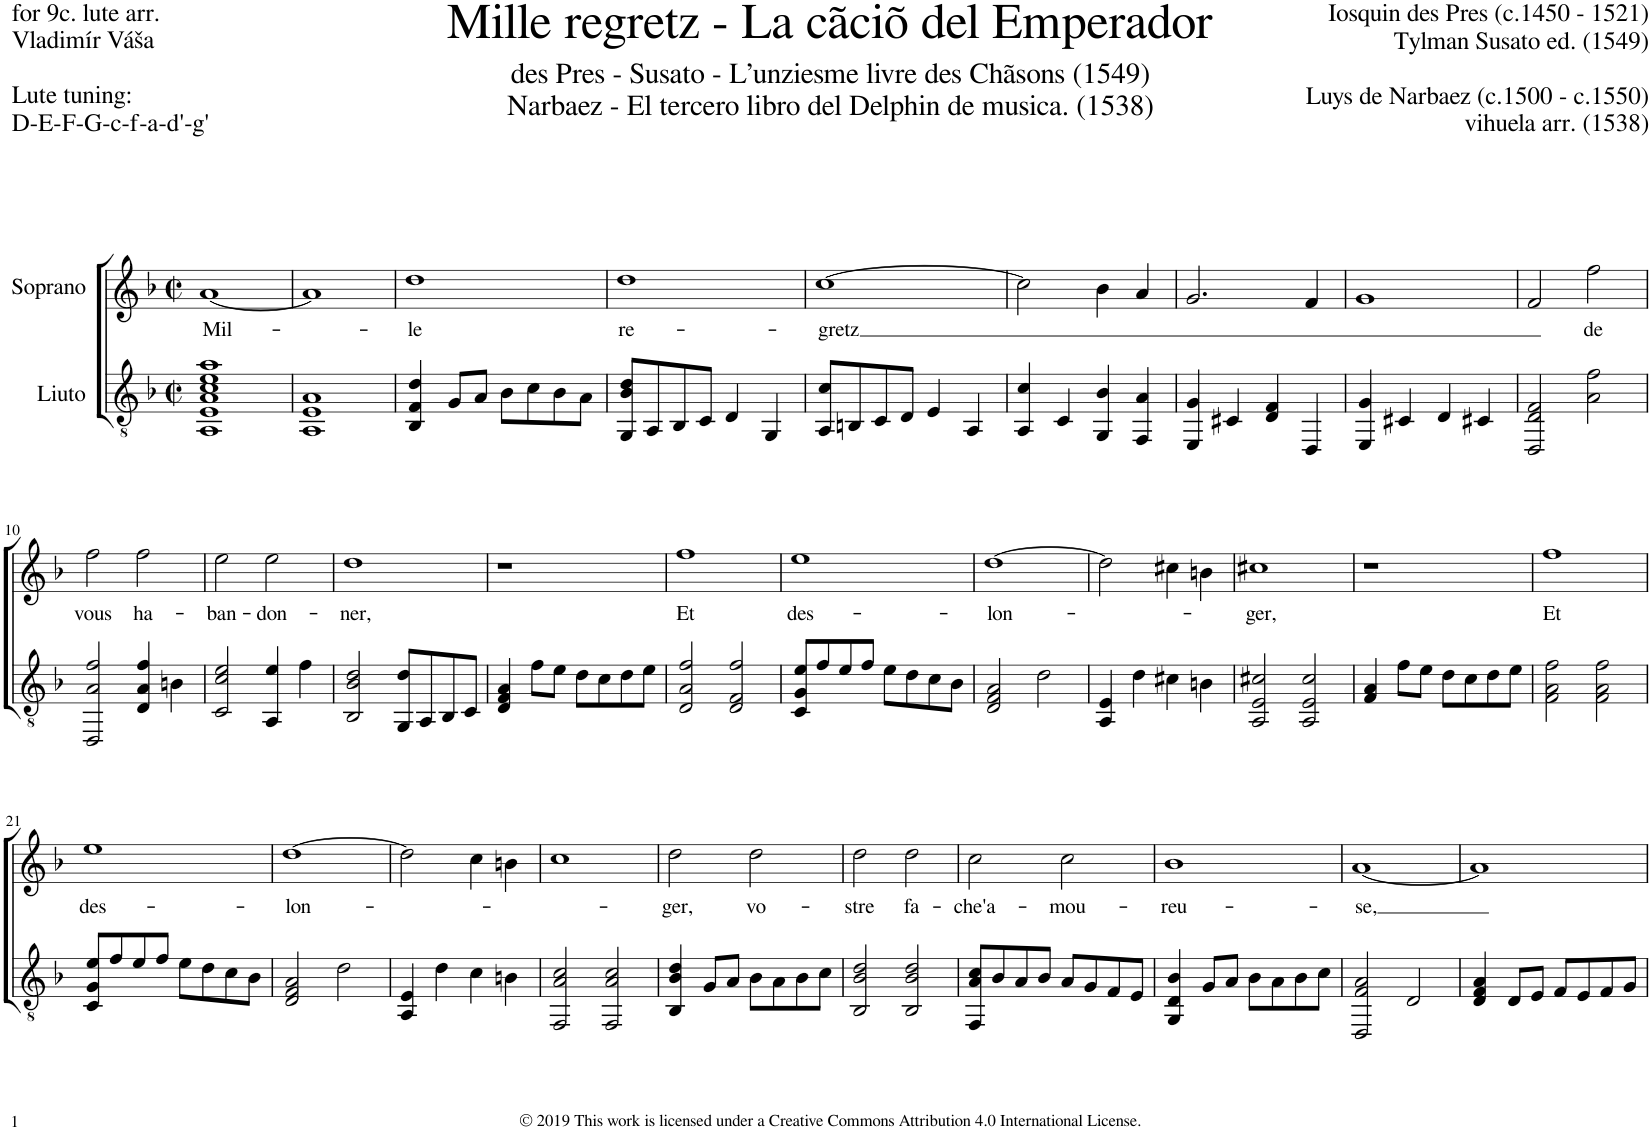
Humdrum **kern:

**kern	**kern	**text
*part2	*part1	*part1
*staff2	*staff1	*staff1
*I"Liuto	*I"Soprano	*
*clefGv2	*clefG2	*
*k[b-]	*k[b-]	*
*M2/2	*M2/2	*
*met(c|)	*met(c|)	*
=1	=1	=1
!	!	!LO:LY:b
1AA 1E 1A 1c 1e 1a	[1a	Mil-
=2	=2	=2
1AA 1E 1A	1a]	.
=3	=3	=3
!	!	!LO:LY:b
4BB-/ 4F/ 4d/	1dd	-le
8G/L	.	.
8A/J	.	.
8B-\L	.	.
8c\	.	.
8B-\	.	.
8A\J	.	.
=4	=4	=4
!	!	!LO:LY:b
8GG/ 8B-/ 8d/L	1dd	re-
8AA/	.	.
8BB-/	.	.
8C/J	.	.
4D/	.	.
4GG/	.	.
=5	=5	=5
!	!	!LO:LY:b
8AA/ 8c/L	[1cc	-gretz
8BBn/	.	.
8C/	.	.
8D/J	.	.
4E/	.	.
4AA/	.	.
=6	=6	=6
4AA/ 4c/	2cc\]	.
4C/	.	.
4GG/ 4B-/	4b-\	.
4FF/ 4A/	4a/	.
=7	=7	=7
4EE/ 4G/	2.g/	.
4C#X/	.	.
4D/ 4F/	.	.
4DD/	4f/	.
=8	=8	=8
4EE/ 4G/	1g	.
4C#X/	.	.
4D/	.	.
4C#X/	.	.
=9	=9	=9
2DD/ 2D/ 2F/	2f/	.
!	!	!LO:LY:b
2A\ 2f\	2ff\	de
!!LO:LB:g=z
=10	=10	=10
!	!	!LO:LY:b
2DD/ 2A/ 2f/	2ff\	vous
!	!	!LO:LY:b
4D/ 4A/ 4f/	2ff\	ha-
4Bn\	.	.
=11	=11	=11
!	!	!LO:LY:b
2C/ 2c/ 2e/	2ee\	-ban-
!	!	!LO:LY:b
4AA/ 4e/	2ee\	-don-
4f\	.	.
=12	=12	=12
!	!	!LO:LY:b
2BB-/ 2B-/ 2d/	1dd	-ner,
8GG/ 8d/L	.	.
8AA/	.	.
8BB-/	.	.
8C/J	.	.
=13	=13	=13
4D/ 4F/ 4A/	1r	.
8f\L	.	.
8e\J	.	.
8d\L	.	.
8c\	.	.
8d\	.	.
8e\J	.	.
=14	=14	=14
!	!	!LO:LY:b
2D/ 2A/ 2f/	1ff	Et
2D/ 2F/ 2f/	.	.
=15	=15	=15
!	!	!LO:LY:b
8C/ 8G/ 8e/L	1ee	des-
8f/	.	.
8e/	.	.
8f/J	.	.
8e\L	.	.
8d\	.	.
8c\	.	.
8B-\J	.	.
=16	=16	=16
!	!	!LO:LY:b
2D/ 2F/ 2A/	[1dd	-lon-
2d\	.	.
=17	=17	=17
4AA/ 4E/	2dd\]	.
4d\	.	.
4c#X\	4cc#X\	.
4Bn\	4bn\	.
=18	=18	=18
!	!	!LO:LY:b
2AA/ 2E/ 2c#X/	1cc#X	-ger,
2AA/ 2E/ 2c#/	.	.
=19	=19	=19
4F/ 4A/	1r	.
8f\L	.	.
8e\J	.	.
8d\L	.	.
8c\	.	.
8d\	.	.
8e\J	.	.
=20	=20	=20
!	!	!LO:LY:b
2F\ 2A\ 2f\	1ff	Et
2F\ 2A\ 2f\	.	.
!!LO:LB:g=z
=21	=21	=21
!	!	!LO:LY:b
8C/ 8G/ 8e/L	1ee	des-
8f/	.	.
8e/	.	.
8f/J	.	.
8e\L	.	.
8d\	.	.
8c\	.	.
8B-\J	.	.
=22	=22	=22
!	!	!LO:LY:b
2D/ 2F/ 2A/	[1dd	-lon-
2d\	.	.
=23	=23	=23
4AA/ 4E/	2dd\]	.
4d\	.	.
4c\	4cc\	.
4Bn\	4bn\	.
=24	=24	=24
2FF/ 2A/ 2c/	1cc	.
2FF/ 2A/ 2c/	.	.
=25	=25	=25
!	!	!LO:LY:b
4BB-/ 4B-/ 4d/	2dd\	-ger,
8G/L	.	.
8A/J	.	.
!	!	!LO:LY:b
8B-\L	2dd\	vo-
8A\	.	.
8B-\	.	.
8c\J	.	.
=26	=26	=26
!	!	!LO:LY:b
2BB-/ 2B-/ 2d/	2dd\	-stre
!	!	!LO:LY:b
2BB-/ 2B-/ 2d/	2dd\	fa-
=27	=27	=27
!	!	!LO:LY:b
8FF/ 8A/ 8c/L	2cc\	-che'a-
8B-/	.	.
8A/	.	.
8B-/J	.	.
!	!	!LO:LY:b
8A/L	2cc\	-mou-
8G/	.	.
8F/	.	.
8E/J	.	.
=28	=28	=28
!	!	!LO:LY:b
4GG/ 4D/ 4B-/	1b-	-reu-
8G/L	.	.
8A/J	.	.
8B-\L	.	.
8A\	.	.
8B-\	.	.
8c\J	.	.
=29	=29	=29
!	!	!LO:LY:b
2DD/ 2F/ 2A/	[1a	-se,
2D/	.	.
=30	=30	=30
4D/ 4F/ 4A/	1a]	.
8D/L	.	.
8E/J	.	.
8F/L	.	.
8E/	.	.
8F/	.	.
8G/J	.	.
=	=	=
*-	*-	*-
